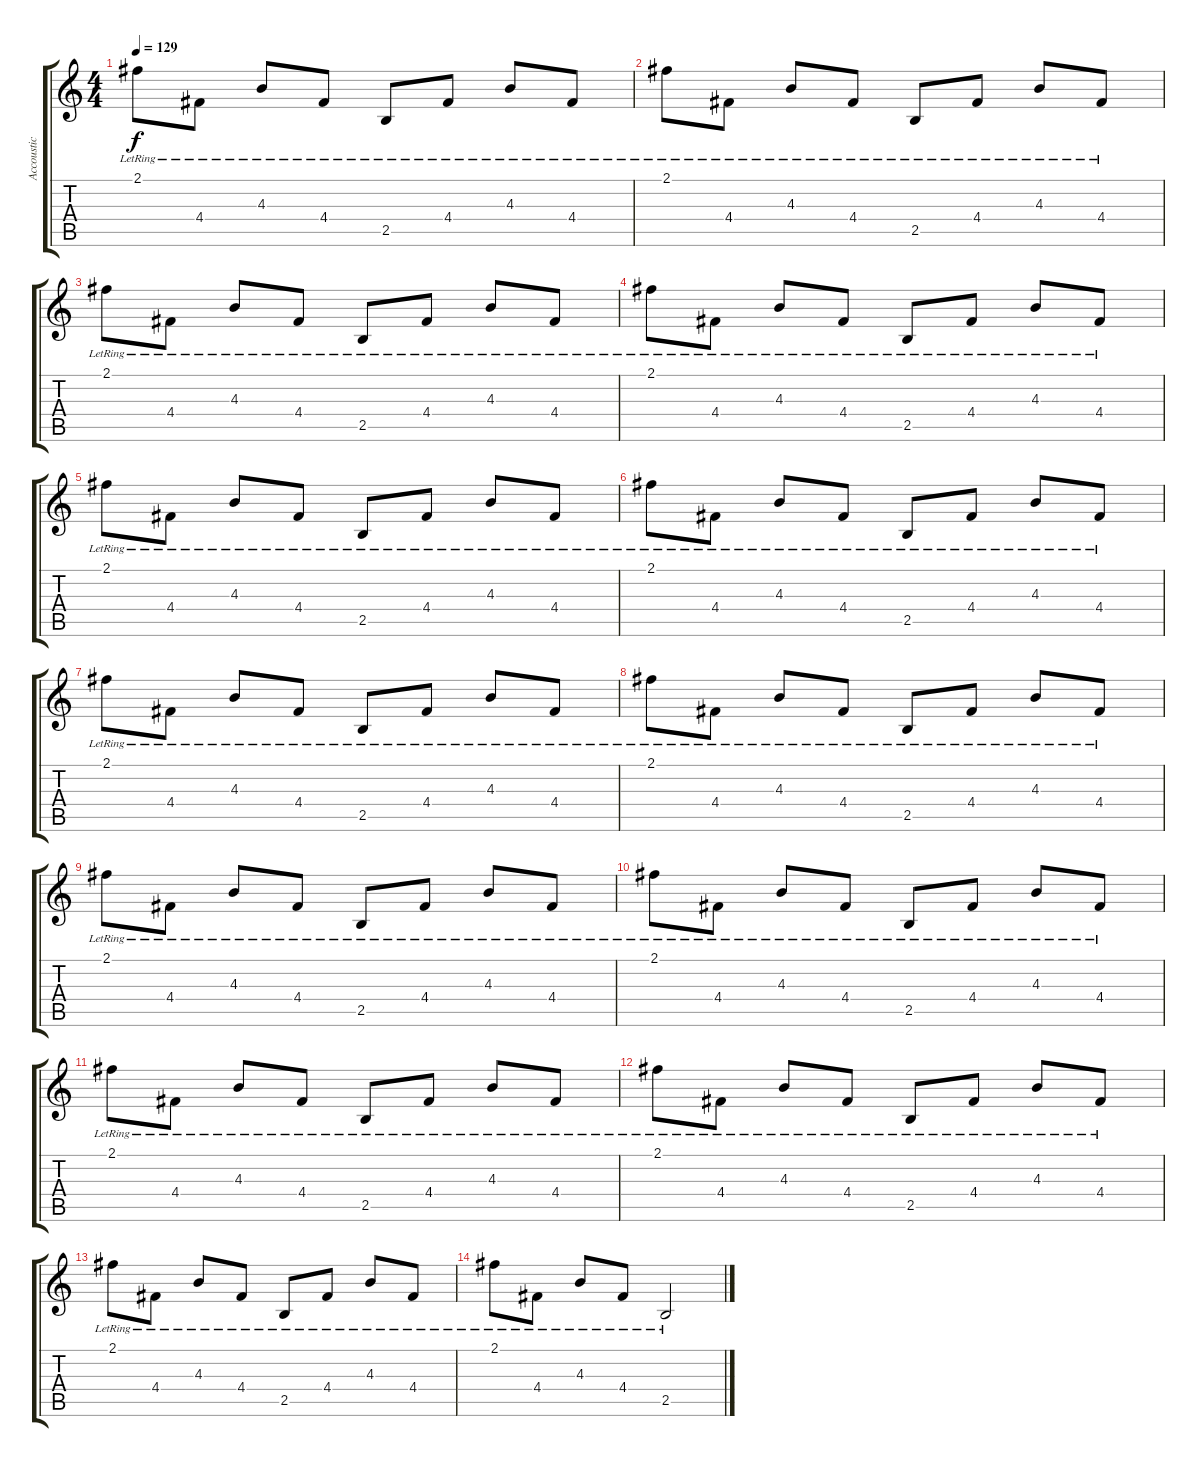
\track ("Accoustic" "Accoustic") {instrument electricguitarclean}
\staff {score tabs}
\tuning (E4 B3 G3 D3 A2 E2) {hide}
\ts (4 4)
\tempo 129
\clef g2
\ks c
2.1{lr}.8{dy f} 4.4{lr}.8 4.3{lr}.8 4.4{lr}.8 2.5{lr}.8 4.4{lr}.8 4.3{lr}.8 4.4{lr}.8 |
2.1{lr}.8 4.4{lr}.8 4.3{lr}.8 4.4{lr}.8 2.5{lr}.8 4.4{lr}.8 4.3{lr}.8 4.4{lr}.8 |
2.1{lr}.8 4.4{lr}.8 4.3{lr}.8 4.4{lr}.8 2.5{lr}.8 4.4{lr}.8 4.3{lr}.8 4.4{lr}.8 |
2.1{lr}.8 4.4{lr}.8 4.3{lr}.8 4.4{lr}.8 2.5{lr}.8 4.4{lr}.8 4.3{lr}.8 4.4{lr}.8 |
2.1{lr}.8 4.4{lr}.8 4.3{lr}.8 4.4{lr}.8 2.5{lr}.8 4.4{lr}.8 4.3{lr}.8 4.4{lr}.8 |
2.1{lr}.8 4.4{lr}.8 4.3{lr}.8 4.4{lr}.8 2.5{lr}.8 4.4{lr}.8 4.3{lr}.8 4.4{lr}.8 |
2.1{lr}.8 4.4{lr}.8 4.3{lr}.8 4.4{lr}.8 2.5{lr}.8 4.4{lr}.8 4.3{lr}.8 4.4{lr}.8 |
2.1{lr}.8 4.4{lr}.8 4.3{lr}.8 4.4{lr}.8 2.5{lr}.8 4.4{lr}.8 4.3{lr}.8 4.4{lr}.8 |
2.1{lr}.8 4.4{lr}.8 4.3{lr}.8 4.4{lr}.8 2.5{lr}.8 4.4{lr}.8 4.3{lr}.8 4.4{lr}.8 |
2.1{lr}.8 4.4{lr}.8 4.3{lr}.8 4.4{lr}.8 2.5{lr}.8 4.4{lr}.8 4.3{lr}.8 4.4{lr}.8 |
2.1{lr}.8 4.4{lr}.8 4.3{lr}.8 4.4{lr}.8 2.5{lr}.8 4.4{lr}.8 4.3{lr}.8 4.4{lr}.8 |
2.1{lr}.8 4.4{lr}.8 4.3{lr}.8 4.4{lr}.8 2.5{lr}.8 4.4{lr}.8 4.3{lr}.8 4.4{lr}.8 |
2.1{lr}.8 4.4{lr}.8 4.3{lr}.8 4.4{lr}.8 2.5{lr}.8 4.4{lr}.8 4.3{lr}.8 4.4{lr}.8 |
2.1{lr}.8 4.4{lr}.8 4.3{lr}.8 4.4{lr}.8 2.5{lr}.2
